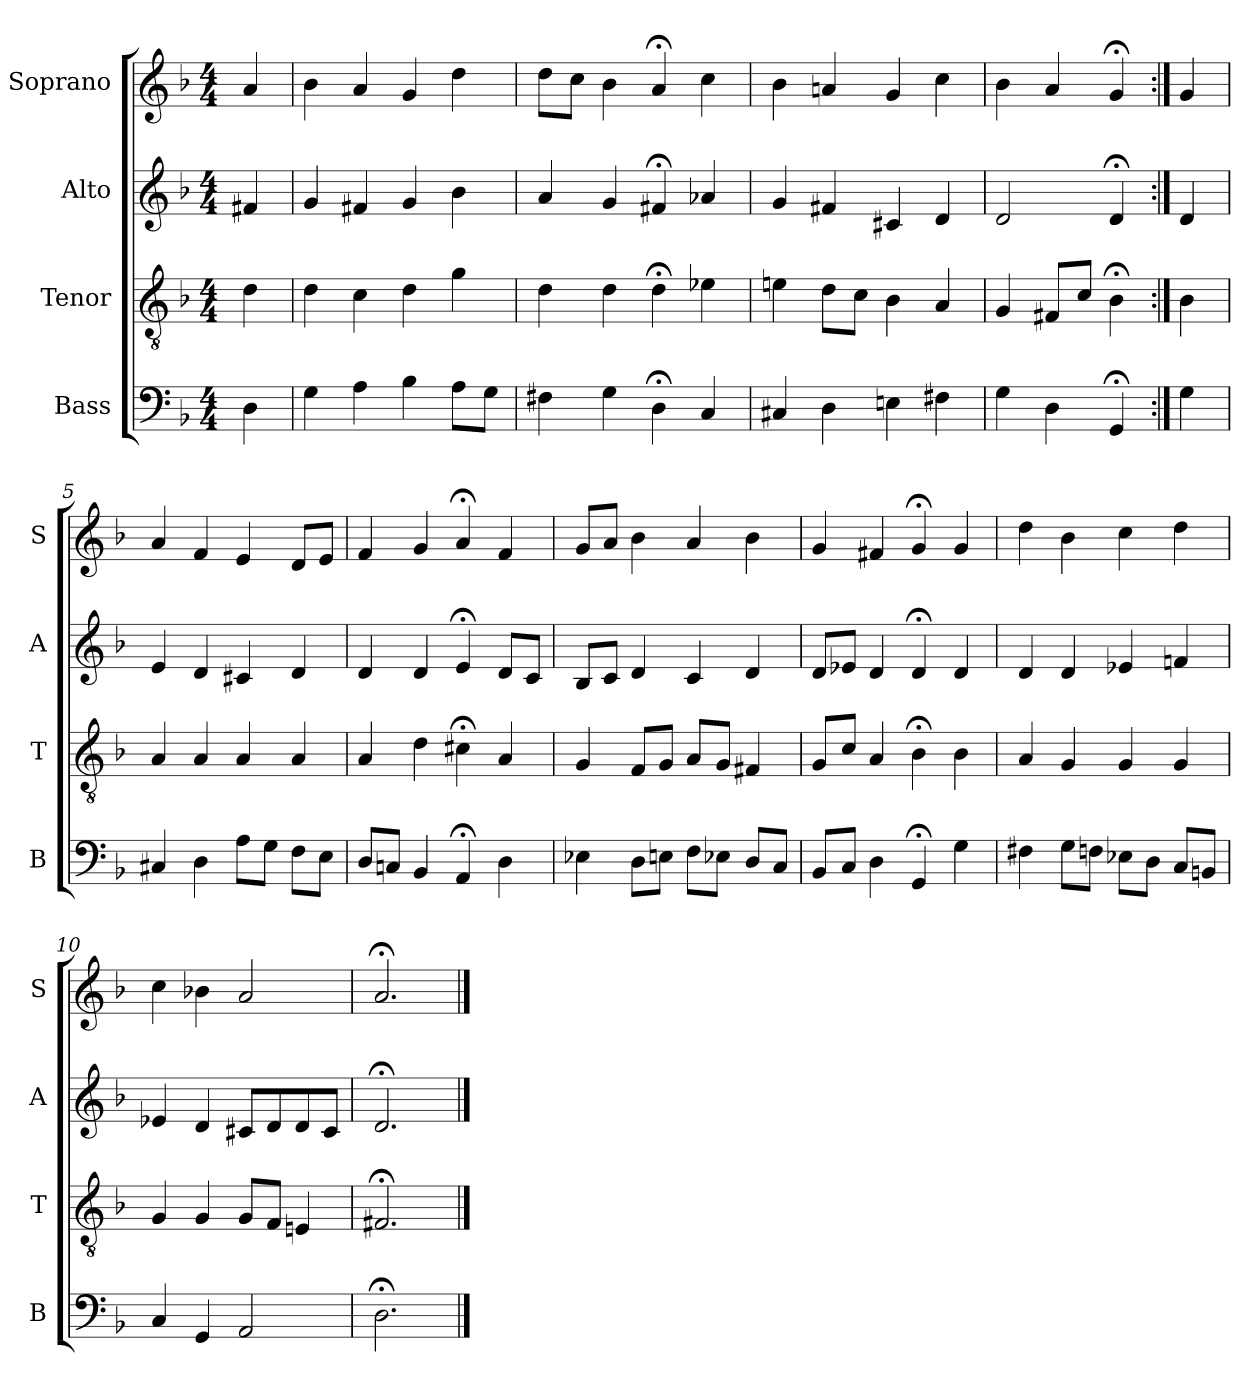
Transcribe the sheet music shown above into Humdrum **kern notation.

**kern	**kern	**kern	**kern
*part4	*part3	*part2	*part1
*staff4	*staff3	*staff2	*staff1
*I"Bass	*I"Tenor	*I"Alto	*I"Soprano
*I'B	*I'T	*I'A	*I'S
*clefF4	*clefGv2	*clefG2	*clefG2
*k[b-]	*k[b-]	*k[b-]	*k[b-]
*G:dor	*G:dor	*G:dor	*G:dor
*M4/4	*M4/4	*M4/4	*M4/4
*MM100	*MM100	*MM100	*MM100
=	=	=	=
4D	4d	4f#X	4a
=1	=1	=1	=1
4G	4d	4g	4b-
4A	4c	4f#X	4a
4B-	4d	4g	4g
8AL	4g	4b-	4dd
8GJ	.	.	.
=2	=2	=2	=2
4F#X	4d	4a	8ddL
.	.	.	8ccJ
4G	4d	4g	4b-
4D;<	4d;<	4f#X;<	4a;<
4C	4e-X	4a-X	4cc
=3	=3	=3	=3
4C#X	4en	4g	4b-
4D	8dL	4f#X	4an
.	8cJ	.	.
4En	4B-	4c#X	4g
4F#X	4A	4d	4cc
=4	=4	=4	=4
4G	4G	2d	4b-
4D	8F#XL	.	4a
.	8cJ	.	.
4GG;<	4B-;<	4d;<	4g;<
=:|!	=:|!	=:|!	=:|!
4G	4B-	4d	4g
=5	=5	=5	=5
4C#X	4A	4e	4a
4D	4A	4d	4f
8AL	4A	4c#X	4e
8GJ	.	.	.
8FL	4A	4d	8dL
8EJ	.	.	8eJ
=6	=6	=6	=6
8DL	4A	4d	4f
8CnJ	.	.	.
4BB-	4d	4d	4g
4AA;<	4c#X;<	4e;<	4a;<
4D	4A	8dL	4f
.	.	8cJ	.
=7	=7	=7	=7
4E-X	4G	8B-L	8gL
.	.	8cJ	8aJ
8DL	8FL	4d	4b-
8EnJ	8GJ	.	.
8FL	8AL	4c	4a
8E-XJ	8GJ	.	.
8DL	4F#X	4d	4b-
8CJ	.	.	.
=8	=8	=8	=8
8BB-L	8GL	8dL	4g
8CJ	8cJ	8e-XJ	.
4D	4A	4d	4f#X
4GG;<	4B-;<	4d;<	4g;<
4G	4B-	4d	4g
=9	=9	=9	=9
4F#X	4A	4d	4dd
8GL	4G	4d	4b-
8FnJ	.	.	.
8E-XL	4G	4e-X	4cc
8DJ	.	.	.
8CL	4G	4fn	4dd
8BBnJ	.	.	.
=10	=10	=10	=10
4C	4G	4e-X	4cc
4GG	4G	4d	4b-X
2AA	8GL	8c#XL	2a
.	8FJ	8d	.
.	4En	8d	.
.	.	8c#J	.
=11	=11	=11	=11
2.D;<	2.F#X;<	2.d;<	2.a;<
==	==	==	==
*-	*-	*-	*-
